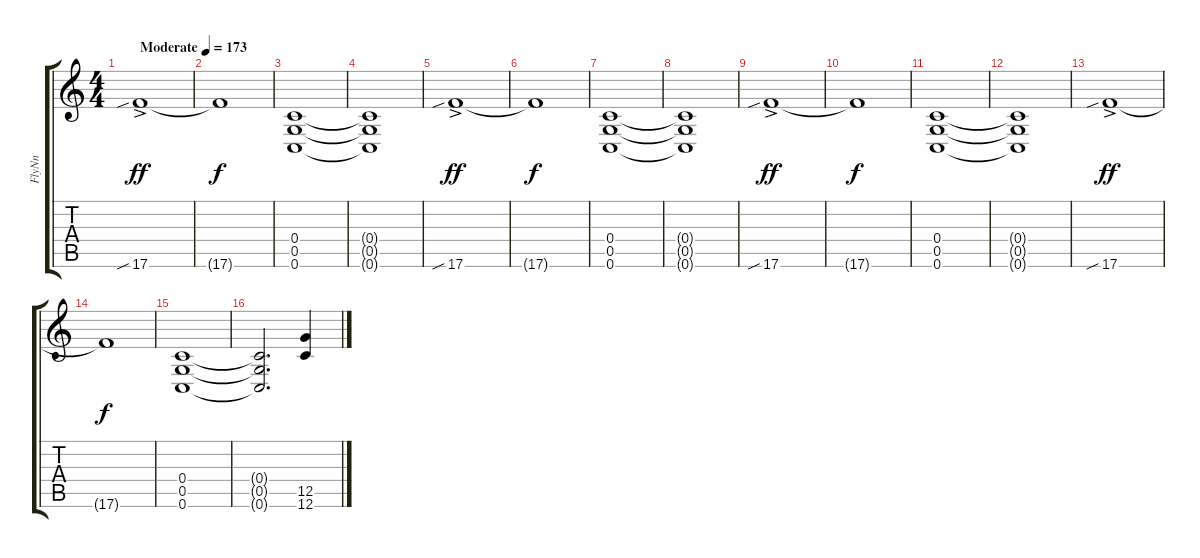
\track ("FlyNn" "FlyNn") {instrument distortionguitar}
\staff {score tabs}
\tuning (D4 A3 F3 C3 G2 C2) {hide}
\ts (4 4)
\tempo (173 "Moderate")
\clef g2
\ks c
17.6{sib ac}.1{dy ff instrument distortionguitar} |
17.6{t}.1{dy f} |
(0.4 0.5 0.6).1 |
(0.4{t} 0.5{t} 0.6{t}).1 |
17.6{sib ac}.1{dy ff} |
17.6{t}.1{dy f} |
(0.4 0.5 0.6).1 |
(0.4{t} 0.5{t} 0.6{t}).1 |
17.6{sib ac}.1{dy ff} |
17.6{t}.1{dy f} |
(0.4 0.5 0.6).1 |
(0.4{t} 0.5{t} 0.6{t}).1 |
17.6{sib ac}.1{dy ff} |
17.6{t}.1{dy f} |
(0.4 0.5 0.6).1 |
(0.4{t} 0.5{t} 0.6{t}).2{d} (12.5 12.6).4
